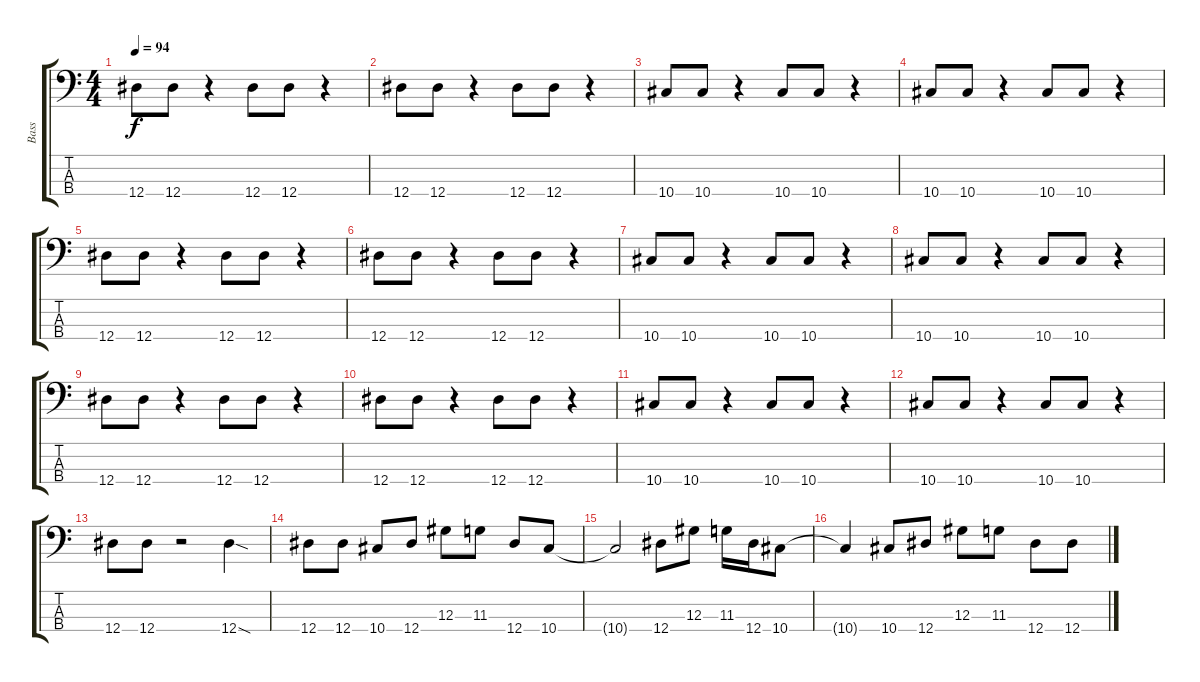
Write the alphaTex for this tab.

\track ("Bass" "Bass") {instrument fretlessbass}
\staff {score tabs}
\tuning (Gb2 Db2 Ab1 Eb1) {hide}
\ts (4 4)
\tempo 94
\clef f4
\ks c
12.4.8{dy f} 12.4.8 r.4 12.4.8 12.4.8 r.4 |
12.4.8 12.4.8 r.4 12.4.8 12.4.8 r.4 |
10.4.8 10.4.8 r.4 10.4.8 10.4.8 r.4 |
10.4.8 10.4.8 r.4 10.4.8 10.4.8 r.4 |
12.4.8 12.4.8 r.4 12.4.8 12.4.8 r.4 |
12.4.8 12.4.8 r.4 12.4.8 12.4.8 r.4 |
10.4.8 10.4.8 r.4 10.4.8 10.4.8 r.4 |
10.4.8 10.4.8 r.4 10.4.8 10.4.8 r.4 |
12.4.8 12.4.8 r.4 12.4.8 12.4.8 r.4 |
12.4.8 12.4.8 r.4 12.4.8 12.4.8 r.4 |
10.4.8 10.4.8 r.4 10.4.8 10.4.8 r.4 |
10.4.8 10.4.8 r.4 10.4.8 10.4.8 r.4 |
12.4.8 12.4.8 r.2 12.4{sod}.4 |
12.4.8 12.4.8 10.4.8 12.4.8 12.3.8 11.3.8 12.4.8 10.4.8 |
10.4{t}.2 12.4.8 12.3.8 11.3.16 12.4.16 10.4.8 |
10.4{t}.4 10.4.8 12.4.8 12.3.8 11.3.8 12.4.8 12.4.8
